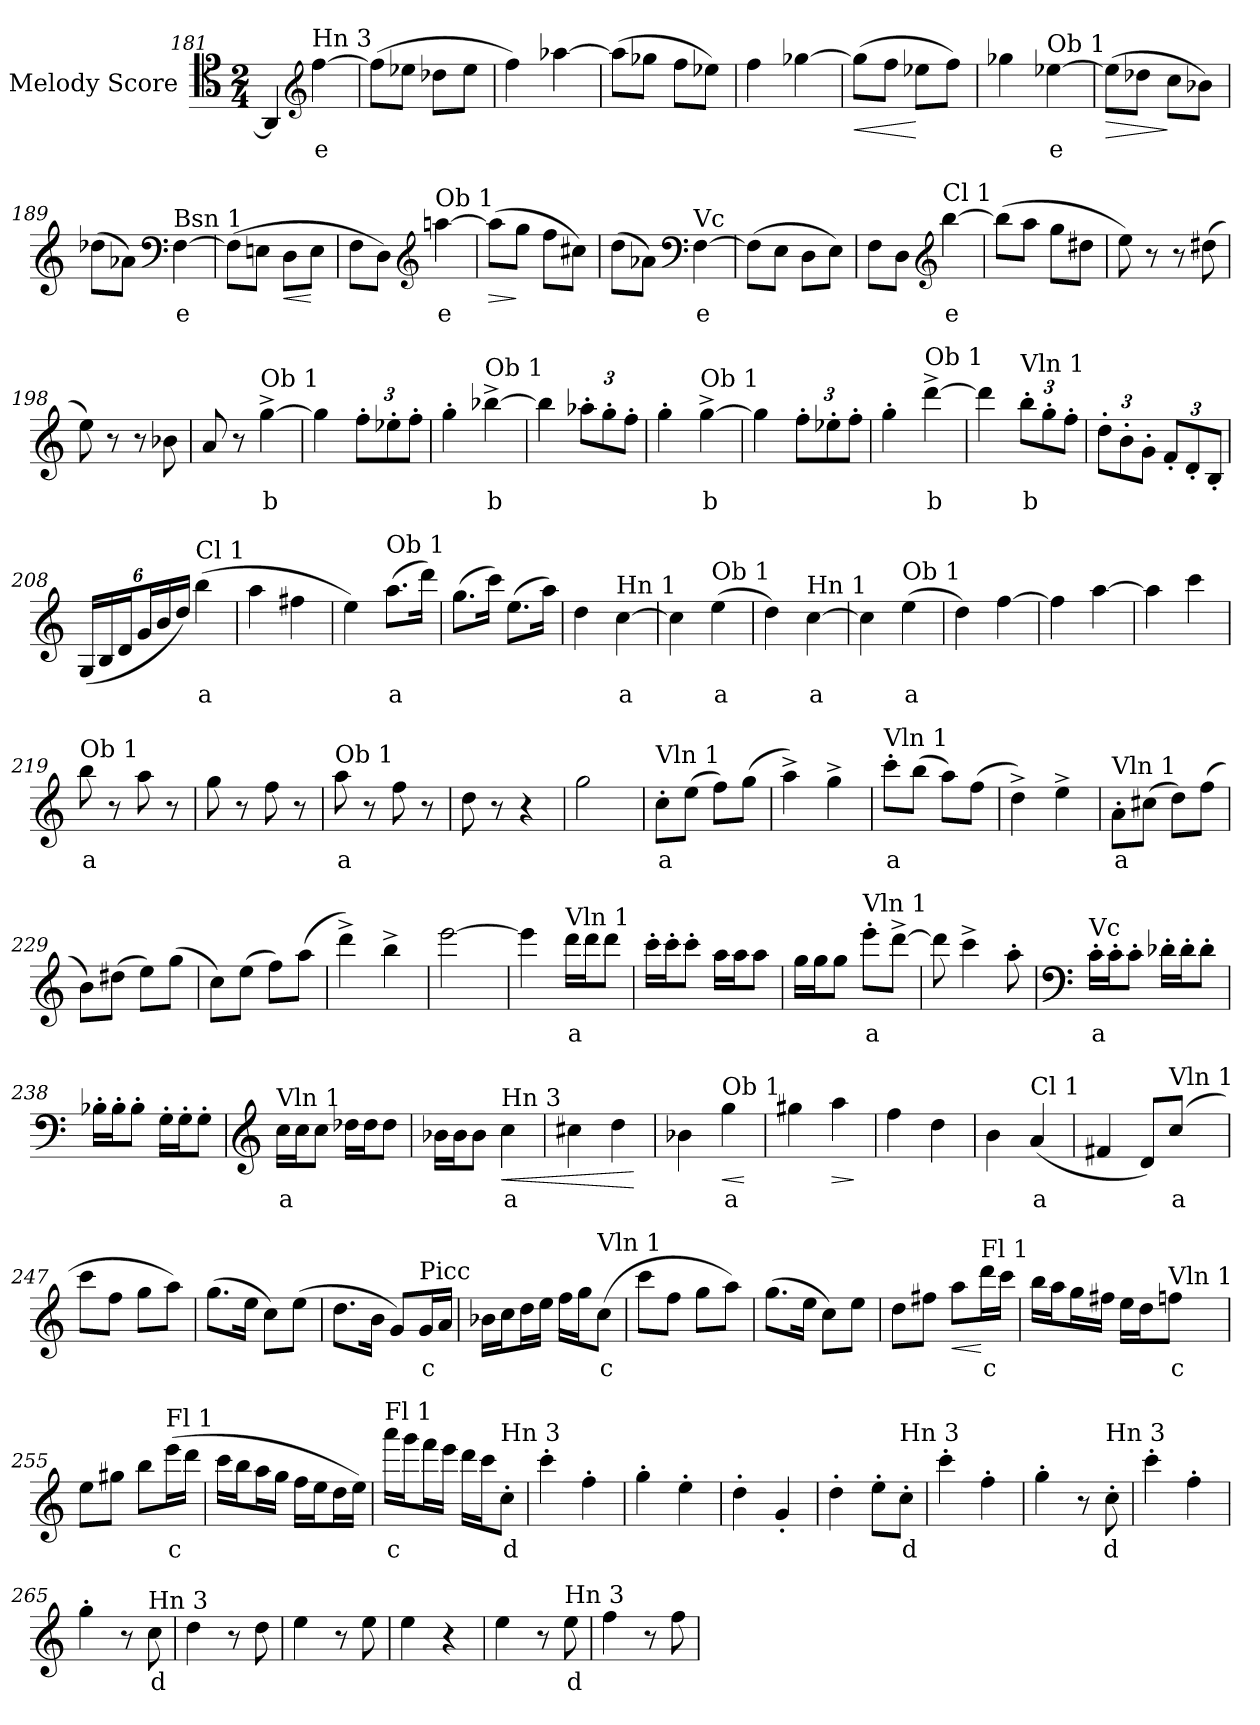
**kern	**text	**dynam
*part1	*part1	*part1
*staff1	*staff1	*staff1
*I"Melody Score	*	*
*clefC4	*	*
*k[]	*	*
*M2/4	*	*
=181	=181	=181
4AA-/]	.	.
*clefG2	*	*
!LO:TX:a:t=Hn 3	!	!
!	!LO:LY:b:color=#FF0000	!
[4ff\	e	.
=182	=182	=182
(8ff\L]	.	.
8ee-X\J	.	.
8dd-X\L	.	.
8ee-\J	.	.
=183	=183	=183
4ff\)	.	.
[4aa-X\	.	.
=184	=184	=184
(8aa-\L]	.	.
8gg-X\J	.	.
8ff\L	.	.
8ee-X\J)	.	.
=185	=185	=185
4ff\	.	.
[4gg-X\	.	.
=186	=186	=186
!	!	!LO:HP:b
(8gg-\L]	.	<
8ff\J	.	.
8ee-X\L	.	[
8ff\J)	.	.
=187	=187	=187
4gg-X\	.	.
!LO:TX:a:t=Ob 1	!	!
!	!LO:LY:b:color=#FF0000	!
[4ee-X\	e	.
=188	=188	=188
!	!	!LO:HP:b
(8ee-\L]	.	>
8dd-X\J	.	.
8cc\L	.	]
8b-X\J)	.	.
=189	=189	=189
(8dd-X\L	.	.
8a-X\J)	.	.
*clefF4	*	*
!LO:TX:a:t=Bsn 1	!	!
!	!LO:LY:b:color=#FF0000	!
[4F\	e	.
=190	=190	=190
(8F\L]	.	.
8En\J	.	.
!	!	!LO:HP:b
8D\L	.	<
8E\J	.	[
=191	=191	=191
8F\L	.	.
8D\J)	.	.
*clefG2	*	*
!LO:TX:a:t=Ob 1	!	!
!	!LO:LY:b:color=#FF0000	!
[4aan\	e	.
=192	=192	=192
!	!	!LO:HP:b
(8aan\L]	.	>
8gg\J	.	]
8ff\L	.	.
8cc#X\J)	.	.
=193	=193	=193
(8dd\L	.	.
8a-X\J)	.	.
*clefF4	*	*
!LO:TX:a:t=Vc	!	!
!	!LO:LY:b:color=#FF0000	!
[4F\	e	.
=194	=194	=194
(8F\L]	.	.
8E\J	.	.
8D\L	.	.
8E\J)	.	.
=195	=195	=195
8F\L	.	.
8D\J	.	.
*clefG2	*	*
!LO:TX:a:t=Cl 1	!	!
!	!LO:LY:b:color=#FF0000	!
[4bb\	e	.
=196	=196	=196
(8bb\L]	.	.
8aa\J	.	.
8gg\L	.	.
8dd#X\J	.	.
=197	=197	=197
8ee\)	.	.
8r	.	.
8r	.	.
(8dd#X\	.	.
=198	=198	=198
8ee\)	.	.
8r	.	.
8r	.	.
8b-X\	.	.
=199	=199	=199
8a/	.	.
8r	.	.
!LO:TX:a:t=Ob 1	!	!
!	!LO:LY:b:color=#FF0000	!
[4gg^\	b	.
=200	=200	=200
4gg\]	.	.
*Xbrackettup	*	*
12ff'\L	.	.
12ee-X'\	.	.
12ff'\J	.	.
=201	=201	=201
4gg'\	.	.
!LO:TX:a:t=Ob 1	!	!
!	!LO:LY:b:color=#FF0000	!
[4bb-X^\	b	.
=202	=202	=202
4bb-\]	.	.
12aa-X'\L	.	.
12gg'\	.	.
12ff'\J	.	.
=203	=203	=203
4gg'\	.	.
!LO:TX:a:t=Ob 1	!	!
!	!LO:LY:b:color=#FF0000	!
[4gg^\	b	.
=204	=204	=204
4gg\]	.	.
12ff'\L	.	.
12ee-X'\	.	.
12ff'\J	.	.
=205	=205	=205
4gg'\	.	.
!LO:TX:a:t=Ob 1	!	!
!	!LO:LY:b:color=#FF0000	!
[4ddd^\	b	.
=206	=206	=206
4ddd\]	.	.
!LO:TX:a:t=Vln 1	!	!
!	!LO:LY:b:color=#FF0000	!
12bb'\L	b	.
12gg'\	.	.
12ff'\J	.	.
=207	=207	=207
12dd'\L	.	.
12b'\	.	.
12g'\J	.	.
12f'/L	.	.
12d'/	.	.
12B'/J	.	.
=208	=208	=208
(24G/LL	.	.
24B/	.	.
24d/J	.	.
24g/L	.	.
24b/	.	.
24dd/JJ)	.	.
!LO:TX:a:t=Cl 1	!	!
!	!LO:LY:b:color=#FF0000	!
(4bb\	a	.
=209	=209	=209
4aa\	.	.
4ff#\	.	.
=210	=210	=210
4ee\)	.	.
!LO:TX:a:t=Ob 1	!	!
!	!LO:LY:b:color=#FF0000	!
(8.aa\L	a	.
16ddd\Jk)	.	.
=211	=211	=211
(8.gg\L	.	.
16ccc\Jk)	.	.
(8.ee\L	.	.
16aa\Jk)	.	.
=212	=212	=212
4dd\	.	.
!LO:TX:a:t=Hn 1	!	!
!	!LO:LY:b:color=#FF0000	!
[4cc\	a	.
=213	=213	=213
4cc\]	.	.
!LO:TX:a:t=Ob 1	!	!
!	!LO:LY:b:color=#FF0000	!
(4ee\	a	.
=214	=214	=214
4dd\)	.	.
!LO:TX:a:t=Hn 1	!	!
!	!LO:LY:b:color=#FF0000	!
[4cc\	a	.
=215	=215	=215
4cc\]	.	.
!LO:TX:a:t=Ob 1	!	!
!	!LO:LY:b:color=#FF0000	!
(4ee\	a	.
=216	=216	=216
4dd\)	.	.
[4ff\	.	.
=217	=217	=217
4ff\]	.	.
[4aa\	.	.
=218	=218	=218
4aa\]	.	.
4ccc\	.	.
=219	=219	=219
!LO:TX:a:t=Ob 1	!	!
!	!LO:LY:b:color=#FF0000	!
8bb\	a	.
8r	.	.
8aa\	.	.
8r	.	.
=220	=220	=220
8gg\	.	.
8r	.	.
8ff\	.	.
8r	.	.
=221	=221	=221
!LO:TX:a:t=Ob 1	!	!
!	!LO:LY:b:color=#FF0000	!
8aa\	a	.
8r	.	.
8ff\	.	.
8r	.	.
=222	=222	=222
8dd\	.	.
8r	.	.
4r	.	.
=223	=223	=223
2gg\	.	.
=224	=224	=224
!LO:TX:a:t=Vln 1	!	!
!	!LO:LY:b:color=#FF0000	!
8cc'\L	a	.
(8ee\J	.	.
8ff\L)	.	.
(8gg\J	.	.
=225	=225	=225
4aa^\)	.	.
4gg^\	.	.
=226	=226	=226
!LO:TX:a:t=Vln 1	!	!
!	!LO:LY:b:color=#FF0000	!
8ccc'\L	a	.
(8bb\J	.	.
8aa\L)	.	.
(8ff\J	.	.
=227	=227	=227
4dd^\)	.	.
4ee^\	.	.
=228	=228	=228
!LO:TX:a:t=Vln 1	!	!
!	!LO:LY:b:color=#FF0000	!
8a'\L	a	.
(8cc#X\J	.	.
8dd\L)	.	.
(8ff\J	.	.
=229	=229	=229
8b\L)	.	.
(8dd#X\J	.	.
8ee\L)	.	.
(8gg\J	.	.
=230	=230	=230
8cc\L)	.	.
(8ee\J	.	.
8ff\L)	.	.
(8aa\J	.	.
=231	=231	=231
4ddd^\)	.	.
4bb^\	.	.
=232	=232	=232
[2eee\	.	.
=233	=233	=233
4eee\]	.	.
!LO:TX:a:t=Vln 1	!	!
!	!LO:LY:b:color=#FF0000	!
16ddd\LL	a	.
16ddd\J	.	.
8ddd\J	.	.
=234	=234	=234
16ccc'\LL	.	.
16ccc'\J	.	.
8ccc'\J	.	.
16aa\LL	.	.
16aa\J	.	.
8aa\J	.	.
=235	=235	=235
16gg\LL	.	.
16gg\J	.	.
8gg\J	.	.
!LO:TX:a:t=Vln 1	!	!
!	!LO:LY:b:color=#FF0000	!
8eee'\L	a	.
[8ddd^\J	.	.
=236	=236	=236
8ddd\]	.	.
4ccc^\	.	.
8aa'\	.	.
=237	=237	=237
*clefF4	*	*
!LO:TX:a:t=Vc	!	!
!	!LO:LY:b:color=#FF0000	!
16c'\LL	a	.
16c'\J	.	.
8c'\J	.	.
16d-X'\LL	.	.
16d-'\J	.	.
8d-'\J	.	.
=238	=238	=238
16B-X'\LL	.	.
16B-'\J	.	.
8B-'\J	.	.
16G'\LL	.	.
16G'\J	.	.
8G'\J	.	.
=239	=239	=239
*clefG2	*	*
!LO:TX:a:t=Vln 1	!	!
!	!LO:LY:b:color=#FF0000	!
16cc\LL	a	.
16cc\J	.	.
8cc\J	.	.
16dd-X\LL	.	.
16dd-\J	.	.
8dd-\J	.	.
=240	=240	=240
16b-X\LL	.	.
16b-\J	.	.
8b-\J	.	.
!LO:TX:a:t=Hn 3	!	!
!	!LO:LY:b:color=#FF0000	!LO:HP:b
4cc\	a	<
=241	=241	=241
4cc#X\	.	.
4dd\	.	.
.	.	[
=242	=242	=242
4b-X\	.	.
!LO:TX:a:t=Ob 1	!	!
!	!LO:LY:b:color=#FF0000	!LO:HP:b
4gg\	a	<
.	.	[
=243	=243	=243
4gg#X\	.	.
!	!	!LO:HP:b
4aa\	.	>
.	.	]
=244	=244	=244
4ff\	.	.
4dd\	.	.
=245	=245	=245
4b\	.	.
!LO:TX:a:t=Cl 1	!	!
!	!LO:LY:b:color=#FF0000	!
(4a/	a	.
=246	=246	=246
4f#/	.	.
8d/L)	.	.
!LO:TX:a:t=Vln 1	!	!
!	!LO:LY:b:color=#FF0000	!
(8cc/J	a	.
=247	=247	=247
8ccc\L	.	.
8ff\J	.	.
8gg\L	.	.
8aa\J)	.	.
=248	=248	=248
(8.gg\L	.	.
16ee\Jk	.	.
8cc\L)	.	.
(8ee\J	.	.
=249	=249	=249
8.dd\L	.	.
16b\Jk	.	.
8g/L)	.	.
!LO:TX:a:t=Picc	!	!
!	!LO:LY:b:color=#FF0000	!
16g/L	c	.
16a/JJ	.	.
=250	=250	=250
16b-X\LL	.	.
16cc\J	.	.
16dd\L	.	.
16ee\JJ	.	.
16ff\LL	.	.
16gg\J	.	.
!LO:TX:a:t=Vln 1	!	!
!	!LO:LY:b:color=#FF0000	!
(8cc\J	c	.
=251	=251	=251
8ccc\L	.	.
8ff\J	.	.
8gg\L	.	.
8aa\J)	.	.
=252	=252	=252
(8.gg\L	.	.
16ee\Jk	.	.
8cc\L)	.	.
8ee\J	.	.
=253	=253	=253
8dd\L	.	.
8ff#X\J	.	.
!	!	!LO:HP:b
8aa\L	.	<
!LO:TX:a:t=Fl 1	!	!
!	!LO:LY:b:color=#FF0000	!
16ddd\L	c	[
16ccc\JJ	.	.
=254	=254	=254
16bb\LL	.	.
16aa\J	.	.
16gg\L	.	.
16ff#X\JJ	.	.
16ee\LL	.	.
16dd\J	.	.
!LO:TX:a:t=Vln 1	!	!
!	!LO:LY:b:color=#FF0000	!
8ffn\J	c	.
=255	=255	=255
8ee\L	.	.
8gg#X\J	.	.
8bb\L	.	.
!LO:TX:a:t=Fl 1	!	!
!	!LO:LY:b:color=#FF0000	!
(16eee\L	c	.
16ddd\JJ	.	.
=256	=256	=256
16ccc\LL	.	.
16bb\J	.	.
16aa\L	.	.
16gg\JJ	.	.
16ff\LL	.	.
16ee\J	.	.
16dd\L	.	.
16ee\JJ)	.	.
=257	=257	=257
!LO:TX:a:t=Fl 1	!	!
!	!LO:LY:b:color=#FF0000	!
16aaa\LL	c	.
16ggg\J	.	.
16fff\L	.	.
16eee\JJ	.	.
16ddd\LL	.	.
16ccc\J	.	.
!LO:TX:a:t=Hn 3	!	!
!	!LO:LY:b:color=#FF0000	!
8cc'\J	d	.
=258	=258	=258
4ccc'\	.	.
4ff'\	.	.
=259	=259	=259
4gg'\	.	.
4ee'\	.	.
=260	=260	=260
4dd'\	.	.
4g'/	.	.
=261	=261	=261
4dd'\	.	.
8ee'\L	.	.
!LO:TX:a:t=Hn 3	!	!
!	!LO:LY:b:color=#FF0000	!
8cc'\J	d	.
=262	=262	=262
4ccc'\	.	.
4ff'\	.	.
=263	=263	=263
4gg'\	.	.
8r	.	.
!LO:TX:a:t=Hn 3	!	!
!	!LO:LY:b:color=#FF0000	!
8cc'\	d	.
=264	=264	=264
4ccc'\	.	.
4ff'\	.	.
=265	=265	=265
4gg'\	.	.
8r	.	.
!LO:TX:a:t=Hn 3	!	!
!	!LO:LY:b:color=#FF0000	!
8cc\	d	.
=266	=266	=266
4dd\	.	.
8r	.	.
8dd\	.	.
=267	=267	=267
4ee\	.	.
8r	.	.
8ee\	.	.
=268	=268	=268
4ee\	.	.
4r	.	.
=269	=269	=269
4ee\	.	.
8r	.	.
!LO:TX:a:t=Hn 3	!	!
!	!LO:LY:b:color=#FF0000	!
8ee\	d	.
=270	=270	=270
4ff\	.	.
8r	.	.
8ff\	.	.
=	=	=
*-	*-	*-
